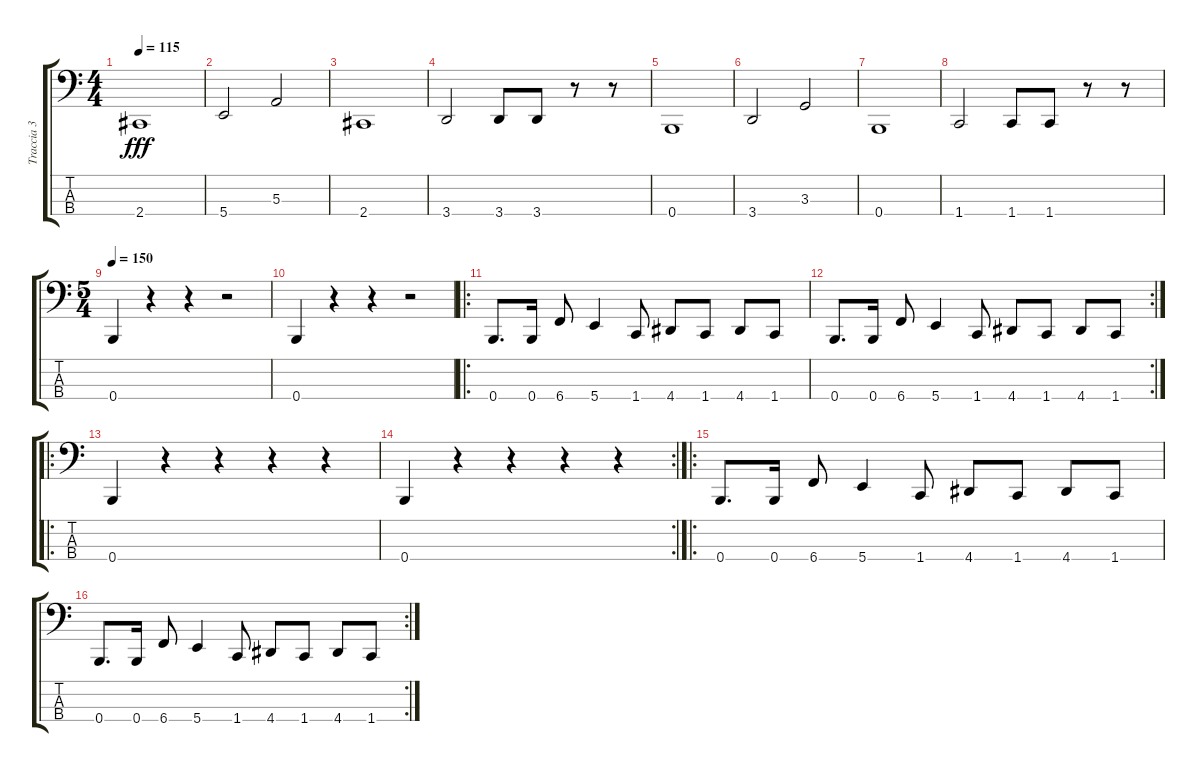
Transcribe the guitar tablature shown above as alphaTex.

\track ("Traccia 3" "Traccia 3") {instrument electricbassfinger}
\staff {score tabs}
\tuning (D2 A1 E1 B0) {hide}
\ts (4 4)
\tempo 115
\clef f4
\ks c
2.4.1{dy fff} |
5.4.2 5.3.2 |
2.4.1 |
3.4.2 3.4.8 3.4.8 r.8 r.8 |
0.4.1 |
3.4.2 3.3.2 |
0.4.1 |
1.4.2 1.4.8 1.4.8 r.8 r.8 |
\ts (5 4)
\tempo 150
0.4.4 r.4 r.4 r.2 |
0.4.4 r.4 r.4 r.2 |
\ro
0.4.8{d} 0.4.16 6.4.8 5.4.4 1.4.8 4.4.8 1.4.8 4.4.8 1.4.8 |
\rc 2
0.4.8{d} 0.4.16 6.4.8 5.4.4 1.4.8 4.4.8 1.4.8 4.4.8 1.4.8 |
\ro
0.4.4 r.4 r.4 r.4 r.4 |
\rc 2
0.4.4 r.4 r.4 r.4 r.4 |
\ro
0.4.8{d} 0.4.16 6.4.8 5.4.4 1.4.8 4.4.8 1.4.8 4.4.8 1.4.8 |
\rc 2
0.4.8{d} 0.4.16 6.4.8 5.4.4 1.4.8 4.4.8 1.4.8 4.4.8 1.4.8
